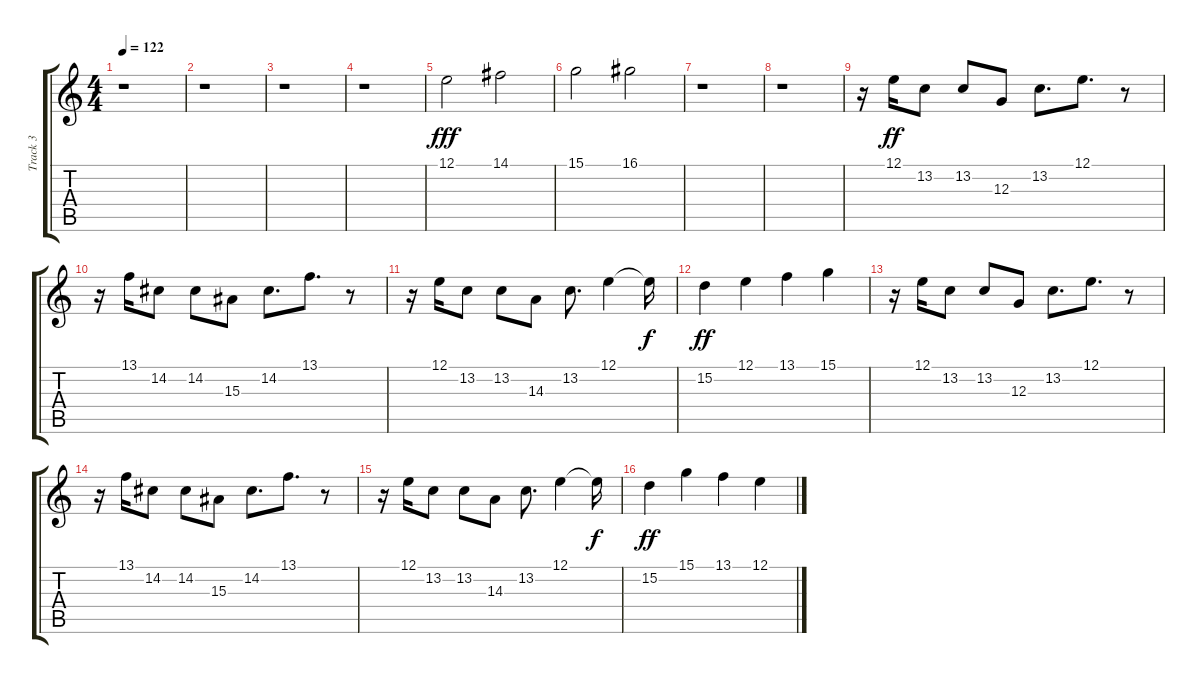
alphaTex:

\track ("Track 3" "Track 3") {instrument lead2sawtooth}
\staff {score tabs}
\tuning (E4 B3 G3 D3 A2 E2) {hide}
\ts (4 4)
\tempo 122
\clef g2
\ks c
r.1{dy fff} |
r.1 |
r.1 |
r.1 |
12.1.2 14.1.2 |
15.1.2 16.1.2 |
r.1 |
r.1 |
r.16 12.1.16{dy ff} 13.2.8 13.2.8 12.3.8 13.2.8{d} 12.1.8{d} r.8 |
r.16 13.1.16 14.2.8 14.2.8 15.3.8 14.2.8{d} 13.1.8{d} r.8 |
r.16 12.1.16 13.2.8 13.2.8 14.3.8 13.2.8{d} 12.1.4 12.1{t}.16{dy f} |
15.2.4{dy ff} 12.1.4 13.1.4 15.1.4 |
r.16 12.1.16 13.2.8 13.2.8 12.3.8 13.2.8{d} 12.1.8{d} r.8 |
r.16 13.1.16 14.2.8 14.2.8 15.3.8 14.2.8{d} 13.1.8{d} r.8 |
r.16 12.1.16 13.2.8 13.2.8 14.3.8 13.2.8{d} 12.1.4 12.1{t}.16{dy f} |
15.2.4{dy ff} 15.1.4 13.1.4 12.1.4
